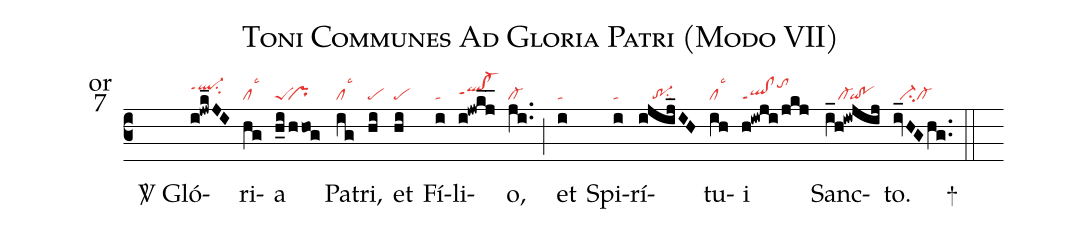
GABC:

name:Toni Communes Ad Gloria Patri (Modo VII);
office-part:or;
mode:7;
nabc-lines:1;
%%
(c3) ~() <sp>V/</sp> Gló(i!jwk_JI|ql-hjppt1su2)ri(hg|cllsc3)a(h_i/hhog|peS``pr) Pa(ig|cllsc3)tri,(hi|pe) et(hi|pe) Fí(i|ta)li(i!jwkj__|qlhh!cl-hhppt1)o,(ji..|cl-) (;) et(i|ta) Spi(i|ta)rí(ijij_IH|////tr-1su2)tu(ih|cllsc3)i(h!iwji/jkj|ql!clppt1tohk) Sanc(i_h!iwjij|////cl-`qi!po)to.(iv_HGhg..|//ci-cl-) <sp>+</sp>(::)
